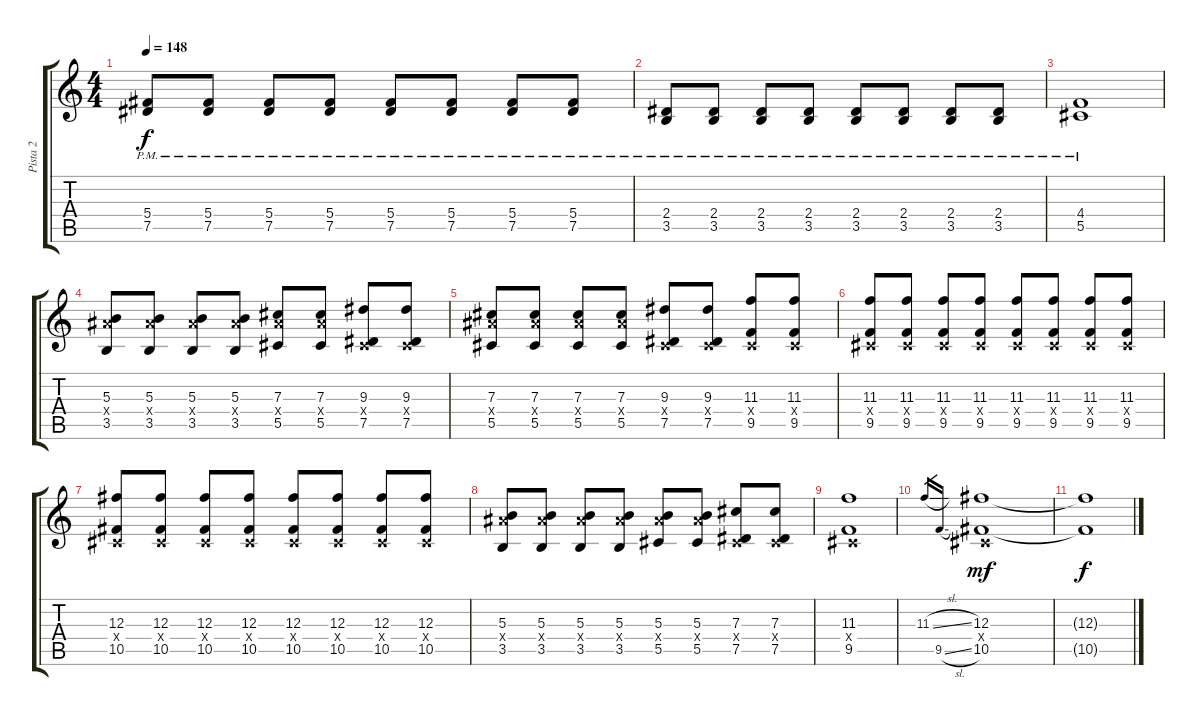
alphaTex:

\track ("Pista 2" "Pista 2") {instrument acousticguitarsteel}
\staff {score tabs}
\tuning (Eb4 Bb3 Gb3 Db3 Ab2 Db2) {hide}
\ts (4 4)
\tempo 148
\clef g2
\ks c
(5.4 7.5{pm}).8{dy f} (5.4 7.5{pm}).8 (5.4 7.5{pm}).8 (5.4 7.5{pm}).8 (5.4 7.5{pm}).8 (5.4 7.5{pm}).8 (5.4 7.5{pm}).8 (5.4 7.5{pm}).8 |
(2.4{pm} 3.5{pm}).8 (2.4{pm} 3.5{pm}).8 (2.4{pm} 3.5{pm}).8 (2.4{pm} 3.5{pm}).8 (2.4{pm} 3.5{pm}).8 (2.4{pm} 3.5{pm}).8 (2.4{pm} 3.5{pm}).8 (2.4{pm} 3.5{pm}).8 |
(4.4 5.5{pm}).1 |
(5.3 9.4{x} 3.5).8{volume 13 balance 14} (5.3 9.4{x} 3.5).8 (5.3 9.4{x} 3.5).8 (5.3 9.4{x} 3.5).8 (7.3 9.4{x} 5.5).8 (7.3 9.4{x} 5.5).8 (9.3 0.4{x} 7.5).8 (9.3 0.4{x} 7.5).8 |
(7.3 9.4{x} 5.5).8 (7.3 9.4{x} 5.5).8 (7.3 9.4{x} 5.5).8 (7.3 9.4{x} 5.5).8 (9.3 0.4{x} 7.5).8 (9.3 0.4{x} 7.5).8 (11.3 0.4{x} 9.5).8 (11.3 0.4{x} 9.5).8 |
(11.3 0.4{x} 9.5).8 (11.3 0.4{x} 9.5).8 (11.3 0.4{x} 9.5).8 (11.3 0.4{x} 9.5).8 (11.3 0.4{x} 9.5).8 (11.3 0.4{x} 9.5).8 (11.3 0.4{x} 9.5).8 (11.3 0.4{x} 9.5).8 |
(12.3 0.4{x} 10.5).8 (12.3 0.4{x} 10.5).8 (12.3 0.4{x} 10.5).8 (12.3 0.4{x} 10.5).8 (12.3 0.4{x} 10.5).8 (12.3 0.4{x} 10.5).8 (12.3 0.4{x} 10.5).8 (12.3 0.4{x} 10.5).8 |
(5.3 9.4{x} 3.5).8 (5.3 9.4{x} 3.5).8 (5.3 9.4{x} 3.5).8 (5.3 9.4{x} 3.5).8 (5.3 9.4{x} 5.5).8 (5.3 9.4{x} 5.5).8 (7.3 0.4{x} 7.5).8 (7.3 0.4{x} 7.5).8 |
(11.3 0.4{x} 9.5).1 |
11.3{sl}.16{gr} 9.5{sl}.16{gr} (12.3 0.4{x} 10.5).1{dy mf} |
(12.3{t} 10.5{t}).1{dy f}
